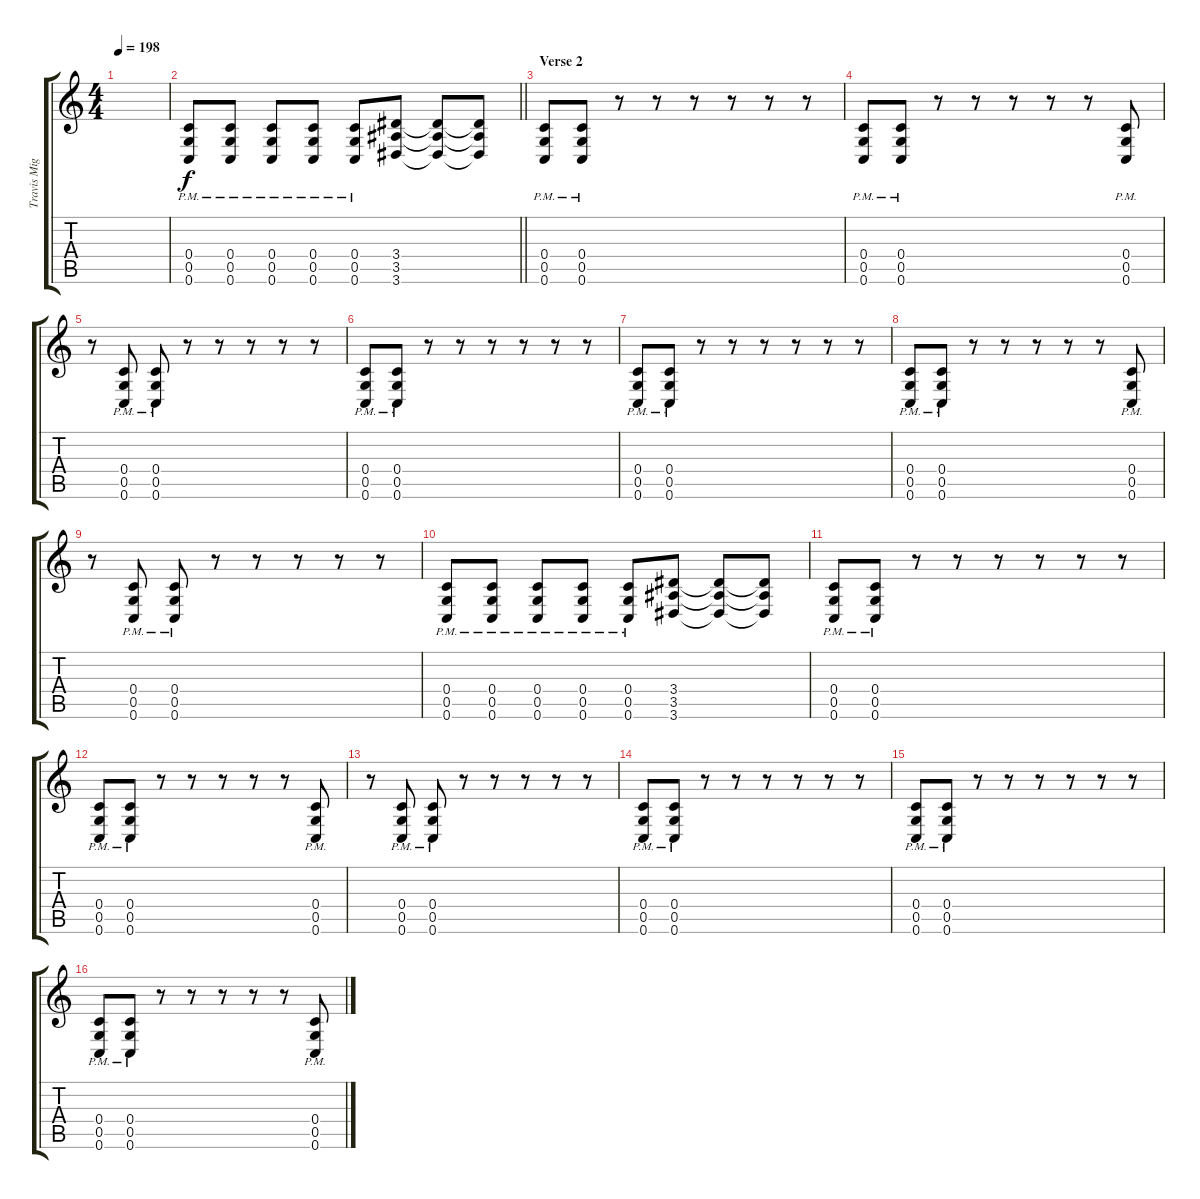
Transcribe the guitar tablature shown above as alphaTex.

\track ("Travis Miguel" "Travis Mig") {instrument distortionguitar}
\staff {score tabs}
\tuning (D4 A3 F3 C3 G2 C2) {hide}
\ts (4 4)
\tempo 198
\clef g2
\ks c
|
\barLineRight lightlight
(0.4{pm} 0.5{pm} 0.6{pm}).8 (0.4{pm} 0.5{pm} 0.6{pm}).8 (0.4{pm} 0.5{pm} 0.6{pm}).8 (0.4{pm} 0.5{pm} 0.6{pm}).8 (0.4{pm} 0.5{pm} 0.6{pm}).8 (3.4 3.5 3.6).8 (3.4{t} 3.5{t} 3.6{t}).8 (3.4{t} 3.5{t} 3.6{t}).8 |
\section ("" "Verse 2")
(0.4{pm} 0.5{pm} 0.6{pm}).8 (0.4{pm} 0.5{pm} 0.6{pm}).8 r.8 r.8 r.8 r.8 r.8 r.8 |
(0.4{pm} 0.5{pm} 0.6{pm}).8 (0.4{pm} 0.5{pm} 0.6{pm}).8 r.8 r.8 r.8 r.8 r.8 (0.4{pm} 0.5{pm} 0.6{pm}).8 |
r.8 (0.4{pm} 0.5{pm} 0.6{pm}).8 (0.4{pm} 0.5{pm} 0.6{pm}).8 r.8 r.8 r.8 r.8 r.8 |
(0.4{pm} 0.5{pm} 0.6{pm}).8 (0.4{pm} 0.5{pm} 0.6{pm}).8 r.8 r.8 r.8 r.8 r.8 r.8 |
(0.4{pm} 0.5{pm} 0.6{pm}).8 (0.4{pm} 0.5{pm} 0.6{pm}).8 r.8 r.8 r.8 r.8 r.8 r.8 |
(0.4{pm} 0.5{pm} 0.6{pm}).8 (0.4{pm} 0.5{pm} 0.6{pm}).8 r.8 r.8 r.8 r.8 r.8 (0.4{pm} 0.5{pm} 0.6{pm}).8 |
r.8 (0.4{pm} 0.5{pm} 0.6{pm}).8 (0.4{pm} 0.5{pm} 0.6{pm}).8 r.8 r.8 r.8 r.8 r.8 |
(0.4{pm} 0.5{pm} 0.6{pm}).8 (0.4{pm} 0.5{pm} 0.6{pm}).8 (0.4{pm} 0.5{pm} 0.6{pm}).8 (0.4{pm} 0.5{pm} 0.6{pm}).8 (0.4{pm} 0.5{pm} 0.6{pm}).8 (3.4 3.5 3.6).8 (3.4{t} 3.5{t} 3.6{t}).8 (3.4{t} 3.5{t} 3.6{t}).8 |
(0.4{pm} 0.5{pm} 0.6{pm}).8 (0.4{pm} 0.5{pm} 0.6{pm}).8 r.8 r.8 r.8 r.8 r.8 r.8 |
(0.4{pm} 0.5{pm} 0.6{pm}).8 (0.4{pm} 0.5{pm} 0.6{pm}).8 r.8 r.8 r.8 r.8 r.8 (0.4{pm} 0.5{pm} 0.6{pm}).8 |
r.8 (0.4{pm} 0.5{pm} 0.6{pm}).8 (0.4{pm} 0.5{pm} 0.6{pm}).8 r.8 r.8 r.8 r.8 r.8 |
(0.4{pm} 0.5{pm} 0.6{pm}).8 (0.4{pm} 0.5{pm} 0.6{pm}).8 r.8 r.8 r.8 r.8 r.8 r.8 |
(0.4{pm} 0.5{pm} 0.6{pm}).8 (0.4{pm} 0.5{pm} 0.6{pm}).8 r.8 r.8 r.8 r.8 r.8 r.8 |
(0.4{pm} 0.5{pm} 0.6{pm}).8 (0.4{pm} 0.5{pm} 0.6{pm}).8 r.8 r.8 r.8 r.8 r.8 (0.4{pm} 0.5{pm} 0.6{pm}).8
